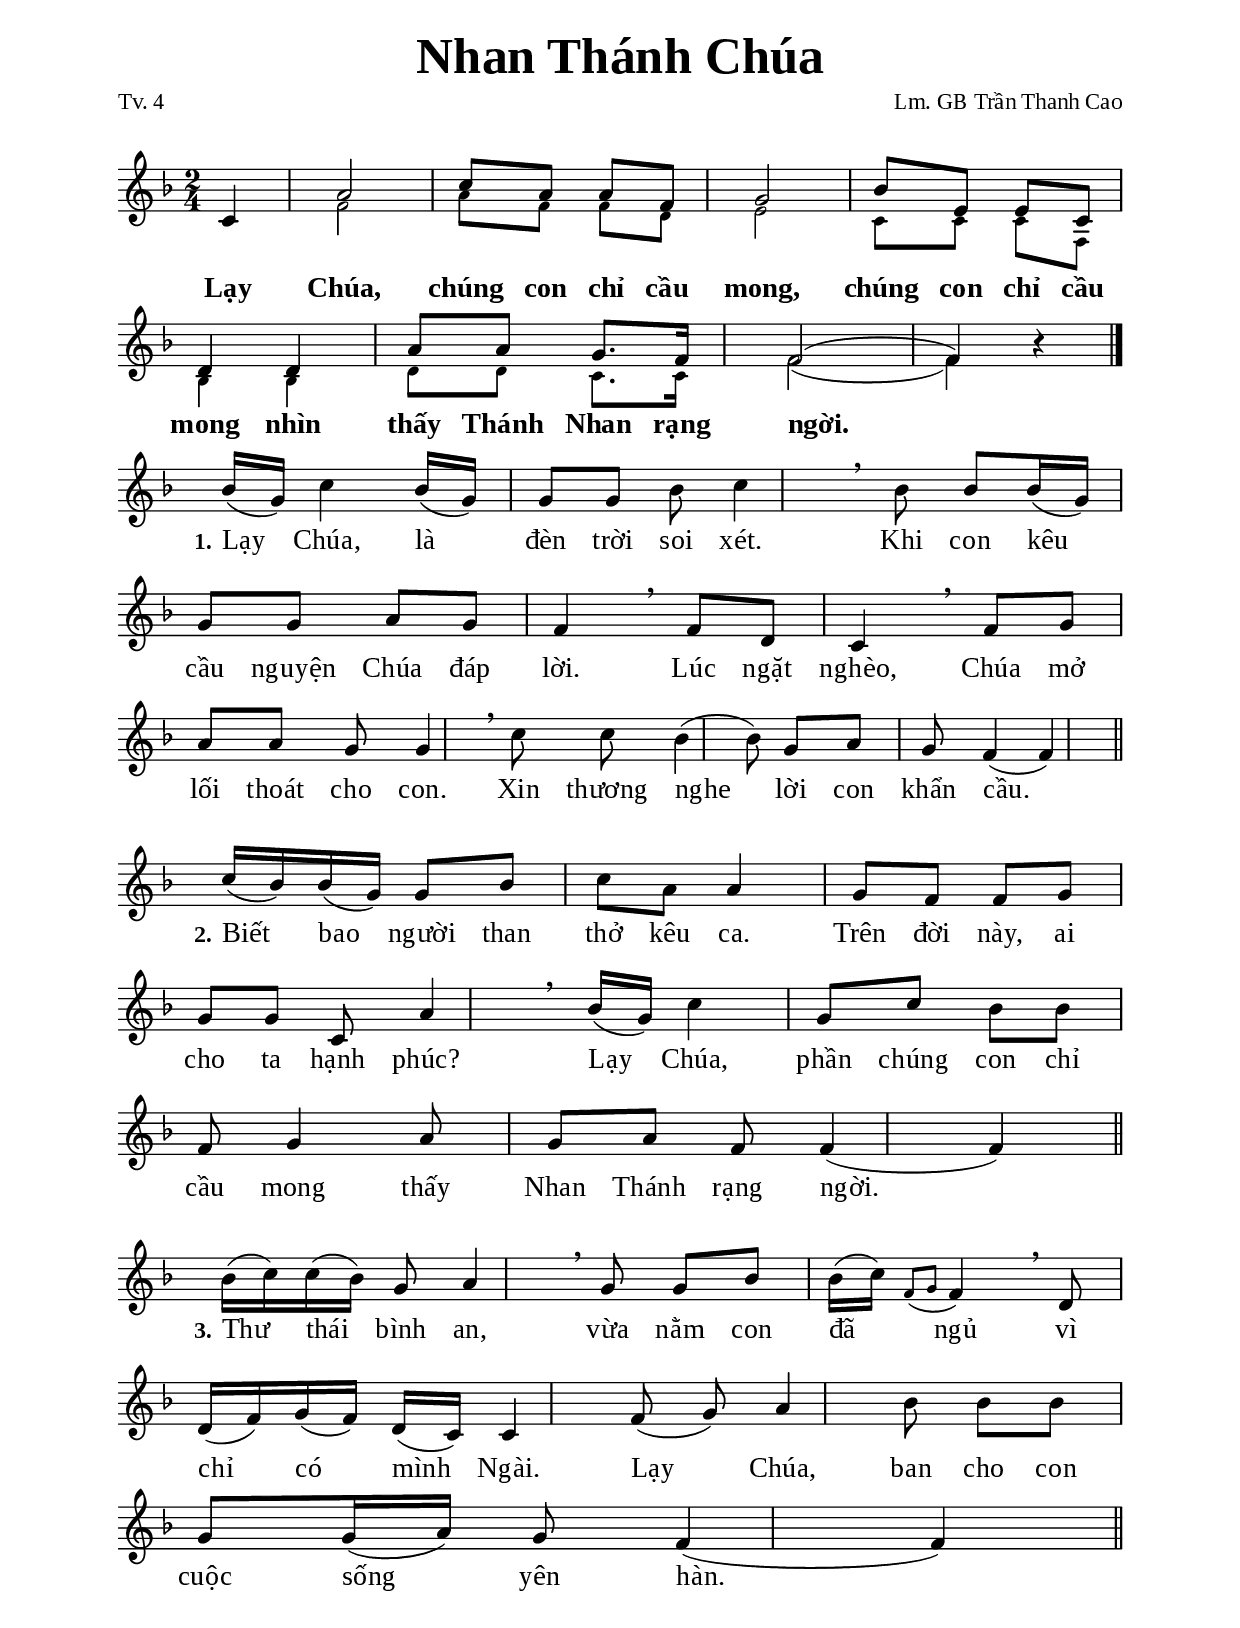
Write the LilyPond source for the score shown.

% Cài đặt chung
\version "2.22.1"
\include "english.ly"

\header {
  title = \markup { \fontsize #3 "Nhan Thánh Chúa" }
  poet = "Tv. 4"
  composer = "Lm. GB Trần Thanh Cao"
  arranger = " "
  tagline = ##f
}

\paper {
  #(set-paper-size "a4")
  top-margin = 10\mm
  bottom-margin = 10\mm
  left-margin = 20\mm
  right-margin = 20\mm
  indent = #0
  #(define fonts
    (make-pango-font-tree
      "Liberation Serif"
      "Liberation Serif"
      "Liberation Serif"
      (/ 20 20)))
  page-count = #1
}

% Nhạc điệp khúc
nhacDiepKhucSop= \relative c' {
  \partial 4 c4 |
  a'2 |
  c8 a a f |
  g2 |
  bf8 e, e c |
  d4 d |
  a'8 a g8. f16 |
  f2 ( |
  f4) r4 \bar "|."
}

nhacDiepKhucBass= \relative c' {
  \skip 4
  f2 |
  a8 f f d |
  e2 |
  c8 c c f, |
  bf4 bf |
  d8 d c8. c16 |
  f2 ( |
  f4) r
}

% Nhạc phiên khúc
nhacPhienKhucMot = \relative c'' {
  bf16 (g) c4 bf16 (g) g8 g bf c4 \breathe
  bf8 bf bf16 (g) g8 g a g f4 \breathe
  f8 d c4 \breathe
  f8 g a a g g4 \breathe
  c8 c bf4 (bf8) 
  g a g f4 (f) \bar "||"
}

nhacPhienKhucHai = \relative c'' {
  c16 (bf) bf (g) g8 bf c a a4 g8 f f g g g c, a'4 \breathe
  bf16 (g) c4 g8 c bf bf f g4 a8 g a f f4 (f) \bar "||"
}

nhacPhienKhucBa = \relative c'' {
  bf16 (c) c (bf) g8 a4 \breathe
  g8 g bf bf16 (c)
  \acciaccatura { f,8 [g] } f4 \breathe
  d8 d16 (f) g (f) d (c) c4 f8 (g) a4 bf8 bf bf
  g g16 (a) g8 f4 (f) \bar "||"
}

% Lời điệp khúc
loiDiepKhuc = \lyricmode {
  Lạy Chúa, chúng con chỉ cầu mong,
  chúng con chỉ cầu mong nhìn thấy Thánh Nhan rạng ngời.
}

% Lời phiên khúc
loiPhienKhucMot = \lyricmode {
  \set stanza = #"1."
  Lạy Chúa, là đèn trời soi xét.
  Khi con kêu cầu nguyện Chúa đáp lời.
  Lúc ngặt nghèo, Chúa mở lối thoát cho con.
  Xin thương nghe lời con khẩn cầu.
}

loiPhienKhucHai = \lyricmode {
  \set stanza = #"2."
  Biết bao người than thở kêu ca.
  Trên đời này, ai cho ta hạnh phúc?
  Lạy Chúa, phần chúng con chỉ cầu mong
  thấy Nhan Thánh rạng ngời.
}

loiPhienKhucBa = \lyricmode {
  \set stanza = #"3."
  Thư thái bình an, vừa nằm con đã ngủ vì chỉ có mình Ngài.
  Lạy Chúa, ban cho con cuộc sống yên hàn.
}


% Dàn trang
\score {
  \new ChoirStaff <<
    \new Staff = diepKhuc \with {
        \consists "Merge_rests_engraver"
        %\magnifyStaff #(magstep +1)
      }
      <<
      \new Voice = beSop {
        \voiceOne \key f \major \time 2/4 \nhacDiepKhucSop
      }
      \new Voice = beBas {
        \override NoteHead.font-size = #-2
        \voiceTwo \key f \major \time 2/4 \nhacDiepKhucBass
      }
    >>
    \new Lyrics \lyricsto beSop \loiDiepKhuc
  >>
  \layout {
    \override Lyrics.LyricText.font-series = #'bold
    \override Lyrics.LyricText.font-size = #+2
    \override Lyrics.LyricSpace.minimum-distance = #2.0
    \override Score.BarNumber.break-visibility = ##(#f #f #f)
    \override Score.SpacingSpanner.uniform-stretching = ##t
  }
}

\score {
  \new ChoirStaff <<
    \new Staff = phienKhuc \with {
        %\magnifyStaff #(magstep +1)
      }
      <<
      \new Voice = beSop {
        \key f \major \time 2/4 \nhacPhienKhucMot
      }
    >>
    \new Lyrics \lyricsto beSop \loiPhienKhucMot
  >>
  \layout {
    \override Staff.TimeSignature.transparent = ##t
    \override Lyrics.LyricText.font-size = #+2
    \override Lyrics.LyricSpace.minimum-distance = #2.5
    \override Score.BarNumber.break-visibility = ##(#f #f #f)
    \override Score.SpacingSpanner.uniform-stretching = ##t
    \set Score.barAlways = ##t
    \set Score.defaultBarType = ""
  } 
}

\score {
  \new ChoirStaff <<
    \new Staff = phienKhuc \with {
        %\magnifyStaff #(magstep +1)
      }
      <<
      \new Voice = beSop {
        \key f \major \time 2/4 \nhacPhienKhucHai
      }
    >>
    \new Lyrics \lyricsto beSop \loiPhienKhucHai
  >>
  \layout {
    \override Staff.TimeSignature.transparent = ##t
    \override Lyrics.LyricText.font-size = #+2
    \override Lyrics.LyricSpace.minimum-distance = #2.5
    \override Score.BarNumber.break-visibility = ##(#f #f #f)
    \override Score.SpacingSpanner.uniform-stretching = ##t
    \set Score.barAlways = ##t
    \set Score.defaultBarType = ""
  } 
}

\score {
  \new ChoirStaff <<
    \new Staff = phienKhuc \with {
        %\magnifyStaff #(magstep +1)
      }
      <<
      \new Voice = beSop {
        \key f \major \time 2/4 \nhacPhienKhucBa
      }
    >>
    \new Lyrics \lyricsto beSop \loiPhienKhucBa
  >>
  \layout {
    \override Staff.TimeSignature.transparent = ##t
    \override Lyrics.LyricText.font-size = #+2
    \override Lyrics.LyricSpace.minimum-distance = #2.5
    \override Score.BarNumber.break-visibility = ##(#f #f #f)
    \override Score.SpacingSpanner.uniform-stretching = ##t
    \set Score.barAlways = ##t
    \set Score.defaultBarType = ""
  } 
}
